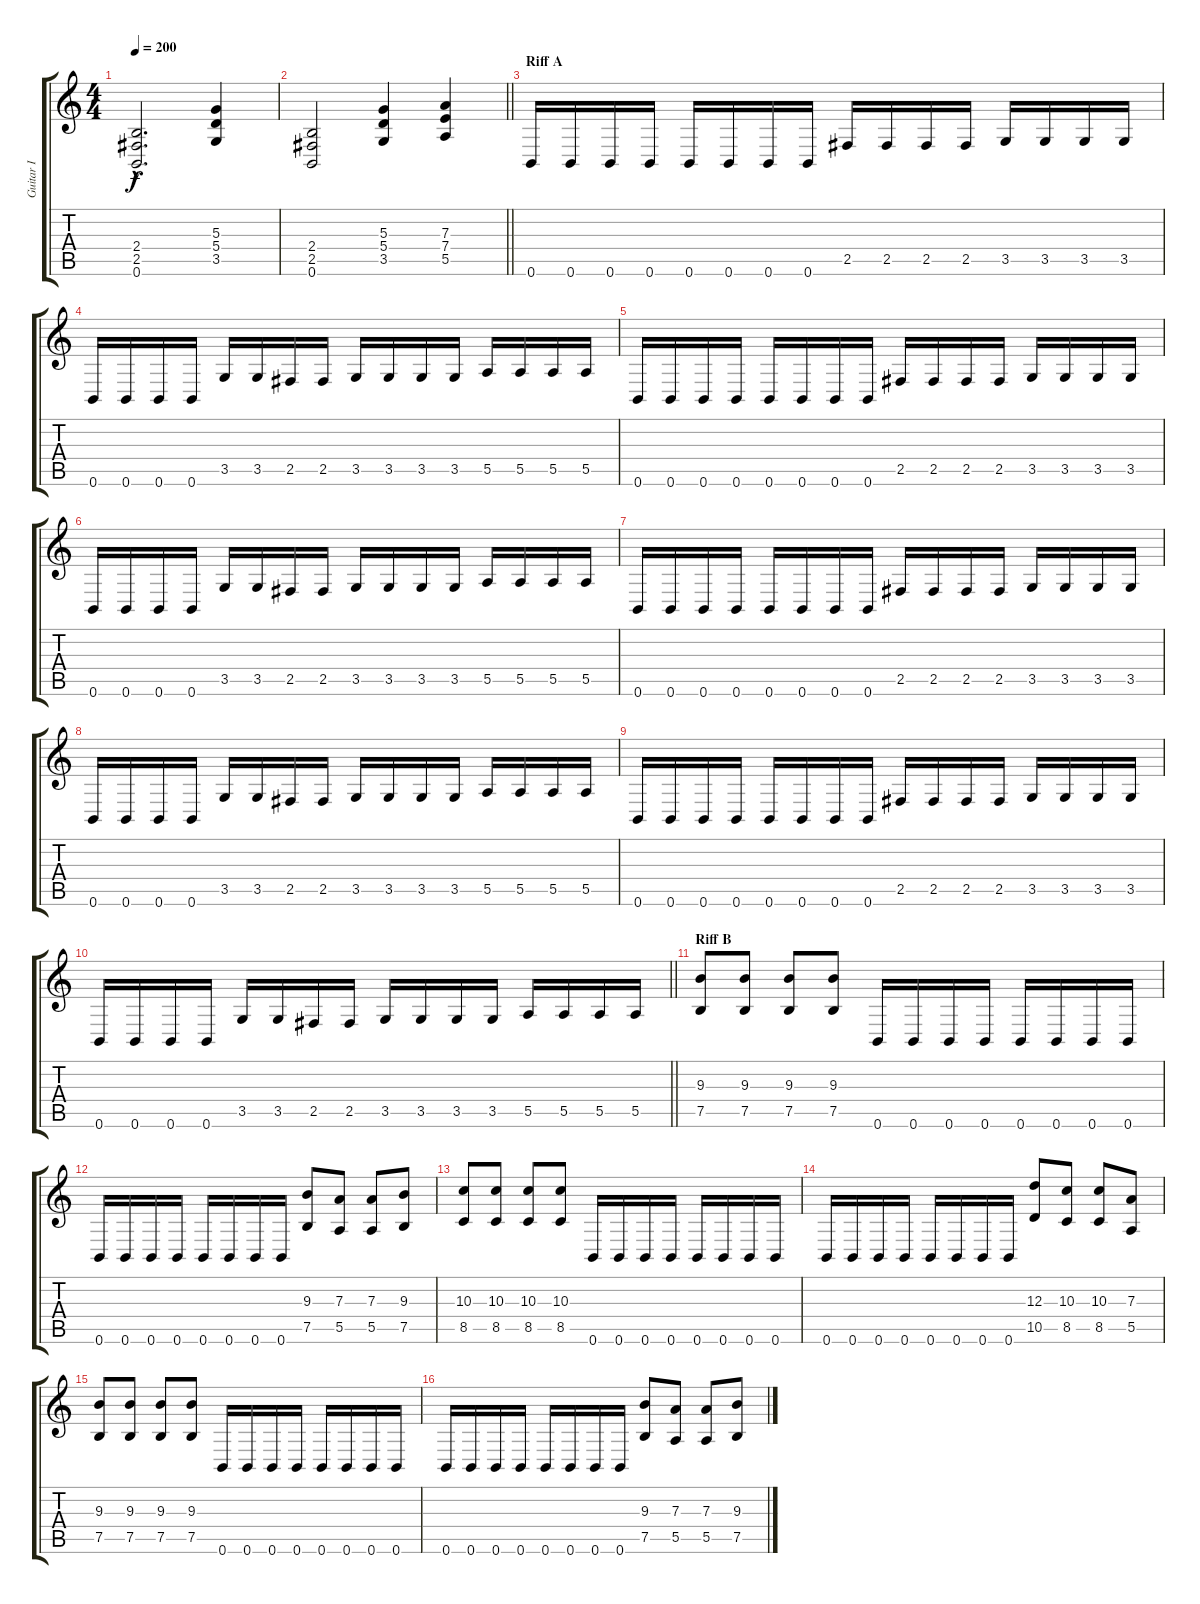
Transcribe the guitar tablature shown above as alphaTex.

\track ("Guitar I" "Guitar I") {instrument distortionguitar}
\staff {score tabs}
\tuning (B3 Gb3 D3 A2 E2 B1) {hide}
\ts (4 4)
\tempo 200
\clef g2
\ks c
(2.4{hac} 2.5{hac} 0.6{hac}).2{d dy f instrument distortionguitar} (5.3 5.4 3.5).4 |
\barLineRight lightlight
(2.4 2.5 0.6).2 (5.3 5.4 3.5).4 (7.3 7.4 5.5).4 |
\section ("" "Riff A")
0.6.16 0.6.16 0.6.16 0.6.16 0.6.16 0.6.16 0.6.16 0.6.16 2.5.16 2.5.16 2.5.16 2.5.16 3.5.16 3.5.16 3.5.16 3.5.16 |
0.6.16 0.6.16 0.6.16 0.6.16 3.5.16 3.5.16 2.5.16 2.5.16 3.5.16 3.5.16 3.5.16 3.5.16 5.5.16 5.5.16 5.5.16 5.5.16 |
0.6.16 0.6.16 0.6.16 0.6.16 0.6.16 0.6.16 0.6.16 0.6.16 2.5.16 2.5.16 2.5.16 2.5.16 3.5.16 3.5.16 3.5.16 3.5.16 |
0.6.16 0.6.16 0.6.16 0.6.16 3.5.16 3.5.16 2.5.16 2.5.16 3.5.16 3.5.16 3.5.16 3.5.16 5.5.16 5.5.16 5.5.16 5.5.16 |
0.6.16 0.6.16 0.6.16 0.6.16 0.6.16 0.6.16 0.6.16 0.6.16 2.5.16 2.5.16 2.5.16 2.5.16 3.5.16 3.5.16 3.5.16 3.5.16 |
0.6.16 0.6.16 0.6.16 0.6.16 3.5.16 3.5.16 2.5.16 2.5.16 3.5.16 3.5.16 3.5.16 3.5.16 5.5.16 5.5.16 5.5.16 5.5.16 |
0.6.16 0.6.16 0.6.16 0.6.16 0.6.16 0.6.16 0.6.16 0.6.16 2.5.16 2.5.16 2.5.16 2.5.16 3.5.16 3.5.16 3.5.16 3.5.16 |
\barLineRight lightlight
0.6.16 0.6.16 0.6.16 0.6.16 3.5.16 3.5.16 2.5.16 2.5.16 3.5.16 3.5.16 3.5.16 3.5.16 5.5.16 5.5.16 5.5.16 5.5.16 |
\section ("" "Riff B")
(9.3 7.5).8 (9.3 7.5).8 (9.3 7.5).8 (9.3 7.5).8 0.6.16 0.6.16 0.6.16 0.6.16 0.6.16 0.6.16 0.6.16 0.6.16 |
0.6.16 0.6.16 0.6.16 0.6.16 0.6.16 0.6.16 0.6.16 0.6.16 (9.3 7.5).8 (7.3 5.5).8 (7.3 5.5).8 (9.3 7.5).8 |
(10.3 8.5).8 (10.3 8.5).8 (10.3 8.5).8 (10.3 8.5).8 0.6.16 0.6.16 0.6.16 0.6.16 0.6.16 0.6.16 0.6.16 0.6.16 |
0.6.16 0.6.16 0.6.16 0.6.16 0.6.16 0.6.16 0.6.16 0.6.16 (12.3 10.5).8 (10.3 8.5).8 (10.3 8.5).8 (7.3 5.5).8 |
(9.3 7.5).8 (9.3 7.5).8 (9.3 7.5).8 (9.3 7.5).8 0.6.16 0.6.16 0.6.16 0.6.16 0.6.16 0.6.16 0.6.16 0.6.16 |
0.6.16 0.6.16 0.6.16 0.6.16 0.6.16 0.6.16 0.6.16 0.6.16 (9.3 7.5).8 (7.3 5.5).8 (7.3 5.5).8 (9.3 7.5).8
